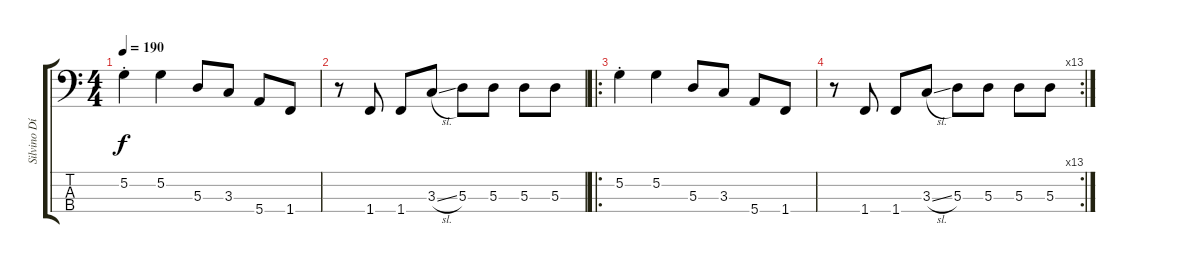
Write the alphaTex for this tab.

\track ("Silvino Díaz - Bajo" "Silvino Dí") {instrument electricbassfinger}
\staff {score tabs}
\tuning (G2 D2 A1 E1) {hide}
\ts (4 4)
\tempo 190
\clef f4
\ks c
5.2{st}.4{dy f} 5.2.4 5.3.8 3.3.8 5.4.8 1.4.8 |
r.8 1.4.8 1.4.8 3.3{sl}.8 5.3.8 5.3.8 5.3.8 5.3.8 |
\ro
5.2{st}.4 5.2.4 5.3.8 3.3.8 5.4.8 1.4.8 |
\rc 13
r.8 1.4.8 1.4.8 3.3{sl}.8 5.3.8 5.3.8 5.3.8 5.3.8
